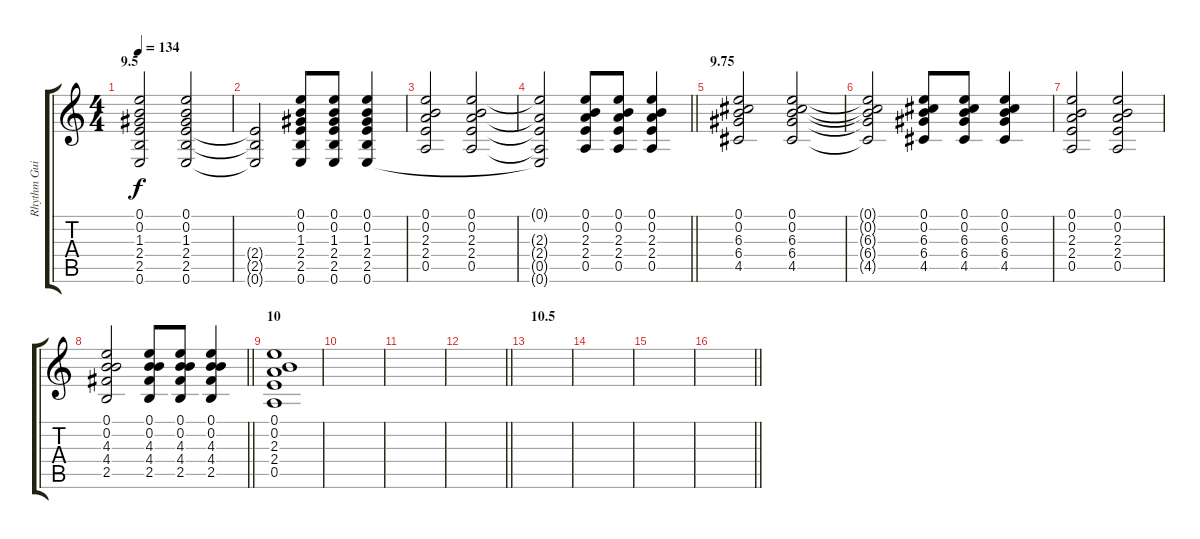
\track ("Rhythm Guitar" "Rhythm Gui") {instrument electricguitarjazz}
\staff {score tabs}
\tuning (E4 B3 G3 D3 A2 E2) {hide}
\ts (4 4)
\section ("" "9.5")
\tempo 134
\clef g2
\ks c
(0.1 0.2 1.3 2.4 2.5 0.6).2{dy f} (0.1 0.2 1.3 2.4 2.5 0.6).2 |
(2.4{t} 2.5{t} 0.6{t}).2 (0.1 0.2 1.3 2.4 2.5 0.6).8 (0.1 0.2 1.3 2.4 2.5 0.6).8 (0.1 0.2 1.3 2.4 2.5 0.6).4 |
(0.1 0.2 2.3 2.4 0.5).2 (0.1 0.2 2.3 2.4 0.5).2 |
\barLineRight lightlight
(0.1{t} 2.3{t} 2.4{t} 0.5{t} 0.6{t}).2 (0.1 0.2 2.3 2.4 0.5).8 (0.1 0.2 2.3 2.4 0.5).8 (0.1 0.2 2.3 2.4 0.5).4 |
\section ("" "9.75")
(0.1 0.2 6.3 6.4 4.5).2 (0.1 0.2 6.3 6.4 4.5).2 |
(0.1{t} 0.2{t} 6.3{t} 6.4{t} 4.5{t}).2 (0.1 0.2 6.3 6.4 4.5).8 (0.1 0.2 6.3 6.4 4.5).8 (0.1 0.2 6.3 6.4 4.5).4 |
(0.1 0.2 2.3 2.4 0.5).2 (0.1 0.2 2.3 2.4 0.5).2 |
\barLineRight lightlight
(0.1 0.2 4.3 4.4 2.5).2 (0.1 0.2 4.3 4.4 2.5).8 (0.1 0.2 4.3 4.4 2.5).8 (0.1 0.2 4.3 4.4 2.5).4 |
\section ("" "10")
(0.1 0.2 2.3 2.4 0.5).1{volume 0} |
|
|
\barLineRight lightlight
|
\section ("" "10.5")
|
|
|
\barLineRight lightlight
